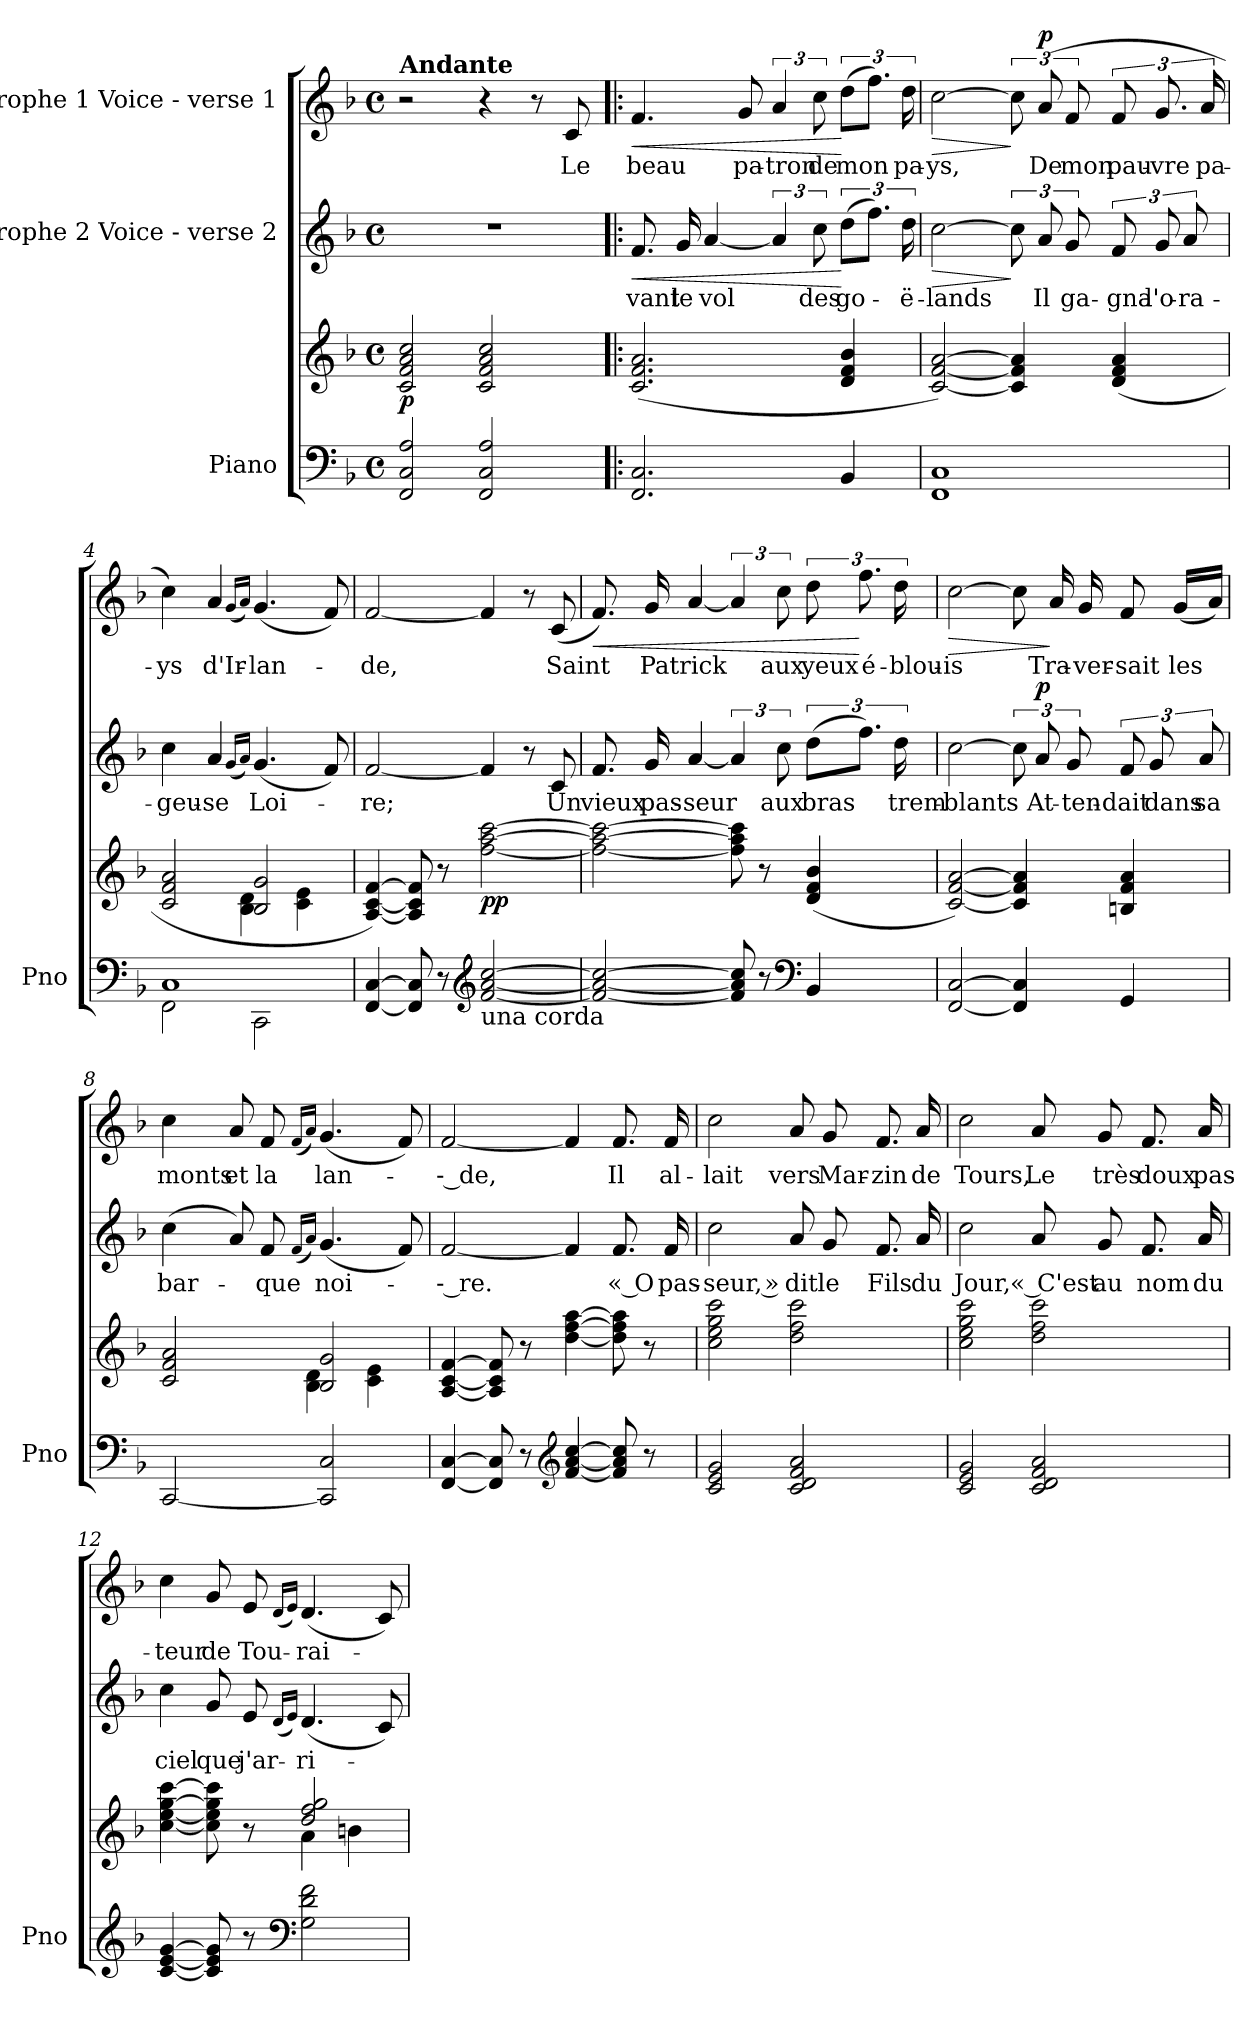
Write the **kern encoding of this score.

**kern	**kern	**dynam	**kern	**text	**dynam	**kern	**text	**dynam
*part3	*part3	*part3	*part2	*part2	*part2	*part1	*part1	*part1
*staff4	*staff3	*staff3/4	*staff2	*staff2	*staff2	*staff1	*staff1	*staff1
*I"Piano	*	*	*I"Strophe 2 Voice - verse 2	*	*	*I"Strophe 1 Voice - verse 1	*	*
*I'Pno	*	*	*	*	*	*	*	*
*clefF4	*clefG2	*	*clefG2	*	*	*clefG2	*	*
*k[b-]	*k[b-]	*	*k[b-]	*	*	*k[b-]	*	*
*M4/4	*M4/4	*	*M4/4	*	*	*M4/4	*	*
*met(c)	*met(c)	*	*met(c)	*	*	*met(c)	*	*
=1	=1	=1	=1	=1	=1	=1	=1	=1
!	!	!	!	!	!	!LO:TX:a:B:t=Andante	!	!
!	!	!LO:DY:b	!	!	!	!	!	!
2FF/ 2C/ 2A/	2c/ 2f/ 2a/ 2cc/	p	1r	.	.	2r	.	.
2FF/ 2C/ 2A/	2c/ 2f/ 2a/ 2cc/	.	.	.	.	4r	.	.
.	.	.	.	.	.	8r	.	.
!	!	!	!	!	!	!	!LO:LY:b	!
.	.	.	.	.	.	8c/	Le	.
=2!|:	=2!|:	=2!|:	=2!|:	=2!|:	=2!|:	=2!|:	=2!|:	=2!|:
!	!	!	!	!LO:LY:b	!LO:HP:b	!	!LO:LY:b	!LO:HP:b
2.FF/ 2.C/	(>2.c/ 2.f/ 2.a/	.	8.f/	- vant	<	4.f/	beau	<
!	!	!	!	!LO:LY:b	!	!	!	!
.	.	.	16g/	le	.	.	.	.
!	!	!	!	!LO:LY:b	!	!	!	!
.	.	.	[4a/	vol	.	.	.	.
!	!	!	!	!	!	!	!LO:LY:b	!
.	.	.	.	.	.	8g/	pa-	.
!	!	!	!	!	!	!	!LO:LY:b	!
.	.	.	6a/]	.	.	6a/	-tron	.
!	!	!	!	!LO:LY:b	!	!	!LO:LY:b	!
.	.	.	12cc\	des	.	12cc\	de	.
!	!	!	!	!LO:LY:b	!	!	!LO:LY:b	!
4BB-/	4d/ 4f/ 4b-/	.	(12dd\L	go-	[	(12dd\L	mon	[
.	.	.	12.ff\J)	.	.	12.ff\J)	.	.
!	!	!	!	!LO:LY:b	!	!	!LO:LY:b	!
.	.	.	24dd\	-ë-	.	24dd\	pa-	.
=3	=3	=3	=3	=3	=3	=3	=3	=3
!	!	!	!	!LO:LY:b	!LO:HP:b	!	!LO:LY:b	!LO:HP:b
1FF 1C	[2c/ [>2f/ [2a/)	.	[2cc\	-lands	>	[2cc\	-ys,	>
.	4c/] 4f/] 4a/]	.	12cc\]	.	]	12cc\]	.	]
!	!	!	!	!LO:LY:b	!	!	!LO:LY:b	!LO:DY:a
.	.	.	12a/	Il	.	(>12a/	De	p
!	!	!	!	!LO:LY:b	!	!	!LO:LY:b	!
.	.	.	12g/	ga-	.	12f/	mon	.
!	!	!	!	!LO:LY:b	!	!	!LO:LY:b	!
.	(4d/ 4f/ 4a/	.	12f/	-gna	.	12f/	pau-	.
!	!	!	!	!LO:LY:b	!	!	!LO:LY:b	!
.	.	.	12g/	l'o-	.	12.g/	-vre	.
!	!	!	!	!LO:LY:b	!	!	!	!
.	.	.	12a/	-ra-	.	.	.	.
!	!	!	!	!	!	!	!LO:LY:b	!
.	.	.	.	.	.	24a/	pa-	.
=4	=4	=4	=4	=4	=4	=4	=4	=4
*^	*^	*	*	*	*	*	*	*
!	!	!	!	!	!	!LO:LY:b	!	!	!LO:LY:b	!
1C	2FF\	2c/ 2f/ 2a/	2ryy	.	4cc\	-geu-	.	4cc\)	-ys	.
!	!	!	!	!	!	!LO:LY:b	!	!	!LO:LY:b	!
.	.	.	.	.	4a/	-se	.	4a/	d'Ir-	.
.	.	.	.	.	(16qg/LL	.	.	(16qg/LL	.	.
.	.	.	.	.	16qa/JJ)	.	.	16qa/JJ)	.	.
!	!	!	!	!	!	!LO:LY:b	!	!	!LO:LY:b	!
.	2CC\	2B-/ 2g/	4B-\ 4d\	.	(4.g/	Loi-	.	(4.g/	-lan-	.
.	.	.	4c\ 4e\	.	.	.	.	.	.	.
.	.	.	.	.	8f/)	.	.	8f/)	.	.
!!LO:LB:g=z
=5	=5	=5	=5	=5	=5	=5	=5	=5	=5	=5
!	!	!	!	!	!	!LO:LY:b	!	!	!LO:LY:b	!
2ryy	[<4FF/ [4C/	[<4A/ [4c/ [4f/)	2ryy	.	[2f/	-re;	.	[2f/	-de,	.
.	8FF/] 8C/]	8A/] 8c/] 8f/]	.	.	.	.	.	.	.	.
.	8r	8r	.	.	.	.	.	.	.	.
*clefG2	*	*	*	*	*	*	*	*	*	*
!LO:TX:b:t=una corda	!	!	!	!	!	!	!	!	!	!
!	!	!	!	!LO:DY:b	!	!	!	!	!	!
[<2f/ [2a/ [2cc/	2ryy	2ryy	[<2ff\ [<2aa\ [>2ccc\	pp	4f/]	.	.	4f/]	.	.
.	.	.	.	.	8r	.	.	8r	.	.
!	!	!	!	!	!	!LO:LY:b	!	!	!LO:LY:b	!
.	.	.	.	.	8c/	Un	.	(8c/	Saint	.
*v	*v	*	*	*	*	*	*	*	*	*
*	*v	*v	*	*	*	*	*	*	*
=6	=6	=6	=6	=6	=6	=6	=6	=6
!	!	!	!	!LO:LY:b	!	!	!	!LO:HP:b
2f/_ 2a/_ 2cc/_	2ff\_ 2aa\_ 2ccc\_	.	8.f/	vieux	.	8.f/)	.	<
!	!	!	!	!LO:LY:b	!	!	!LO:LY:b	!
.	.	.	16g/	pas-	.	16g/	Patrick	.
!	!	!	!	!LO:LY:b	!	!	!	!
.	.	.	[4a/	-seur	.	[4a/	.	.
8f/] 8a/] 8cc/]	8ff\] 8aa\] 8ccc\]	.	6a/]	.	.	6a/]	.	.
8r	8r	.	.	.	.	.	.	.
!	!	!	!	!LO:LY:b	!	!	!LO:LY:b	!
.	.	.	12cc\	aux	.	12cc\	aux	.
*clefF4	*	*	*	*	*	*	*	*
!	!	!	!	!LO:LY:b	!	!	!LO:LY:b	!
4BB-/	(>4d/ 4f/ 4b-/	.	(12dd\L	bras	.	12dd\	yeux	.
!	!	!	!	!	!	!	!LO:LY:b	!
.	.	.	12.ff\J)	.	.	12.ff\	é-	[
!	!	!	!	!LO:LY:b	!	!	!LO:LY:b	!
.	.	.	24dd\	trem-	.	24dd\	-blou-	.
=7	=7	=7	=7	=7	=7	=7	=7	=7
!	!	!	!	!LO:LY:b	!	!	!LO:LY:b	!LO:HP:b
[2FF/ [2C/	[2c/ [>2f/ [2a/)	.	[2cc\	-blants	.	[2cc\	-is	>
4FF/] 4C/]	4c/] 4f/] 4a/]	.	12cc\]	.	.	8cc\]	.	.
!	!	!	!	!LO:LY:b	!LO:DY:a	!	!	!
.	.	.	12a/	At-	p	.	.	.
!	!	!	!	!	!	!	!LO:LY:b	!
.	.	.	.	.	.	16a/	Tra-	]
!	!	!	!	!LO:LY:b	!	!	!	!
.	.	.	12g/	-ten-	.	.	.	.
!	!	!	!	!	!	!	!LO:LY:b	!
.	.	.	.	.	.	16g/	-ver-	.
!	!	!	!	!LO:LY:b	!	!	!LO:LY:b	!
4GG/	4Bn/ 4f/ 4a/	.	12f/	-dait	.	8f/	-sait	.
!	!	!	!	!LO:LY:b	!	!	!	!
.	.	.	12g/	dans	.	.	.	.
!	!	!	!	!	!	!	!LO:LY:b	!
.	.	.	.	.	.	(16g/LL	les	.
!	!	!	!	!LO:LY:b	!	!	!	!
.	.	.	12a/	sa	.	.	.	.
.	.	.	.	.	.	16a/JJ)	.	.
=8	=8	=8	=8	=8	=8	=8	=8	=8
*	*^	*	*	*	*	*	*	*
!	!	!	!	!	!LO:LY:b	!	!	!LO:LY:b	!
[2CC/	2c/ 2f/ 2a/	2ryy	.	(4cc\	bar-	.	4cc\	monts	.
!	!	!	!	!	!	!	!	!LO:LY:b	!
.	.	.	.	8a/)	.	.	8a/	et	.
!	!	!	!	!	!LO:LY:b	!	!	!LO:LY:b	!
.	.	.	.	8f/	-que	.	8f/	la	.
.	.	.	.	(16qf/LL	.	.	(16qf/LL	.	.
.	.	.	.	16qa/JJ)	.	.	16qa/JJ)	.	.
!	!	!	!	!	!LO:LY:b	!	!	!LO:LY:b	!
2CC/] 2C/	2B-/ 2g/	4B-\ 4d\	.	(4.g/	noi-	.	(4.g/	lan-	.
.	.	4c\ 4e\	.	.	.	.	.	.	.
.	.	.	.	8f/)	.	.	8f/)	.	.
*	*v	*v	*	*	*	*	*	*	*
!!LO:PB:g=z
=9	=9	=9	=9	=9	=9	=9	=9	=9
!	!	!	!	!LO:LY:b	!	!	!LO:LY:b	!
[4FF/ [4C/	[<4A/ [>4c/ [4f/	.	[2f/	-- re.	.	[2f/	-- de,	.
8FF/] 8C/]	8A/] 8c/] 8f/]	.	.	.	.	.	.	.
8r	8r	.	.	.	.	.	.	.
*clefG2	*	*	*	*	*	*	*	*
[4f/ [>4a/ [4cc/	[4dd\ [4ff\ [4aa\	.	4f/]	.	.	4f/]	.	.
!	!	!	!	!LO:LY:b	!LO:DY:a	!	!LO:LY:b	!
!	!	!	!	!	!LO:DY:n=1:a	!	!	!LO:DY:a
!	!	!	!	!	!	!	!	!LO:DY:n=1:a
8f/] 8a/] 8cc/]	8dd\] 8ff\] 8aa\]	.	8.f/	« O	other-dynamics f	8.f/	Il	other-dynamics f
8r	8r	.	.	.	.	.	.	.
!	!	!	!	!LO:LY:b	!	!	!LO:LY:b	!
.	.	.	16f/	pas-	.	16f/	al-	.
=10	=10	=10	=10	=10	=10	=10	=10	=10
!	!	!	!	!LO:LY:b	!	!	!LO:LY:b	!
2c/ 2e/ 2g/	2cc\ 2ee\ 2gg\ 2ccc\	.	2cc\	-seur, »	.	2cc\	-lait	.
!	!	!LO:DY:b	!	!LO:LY:b	!	!	!LO:LY:b	!
!	!	!LO:DY:n=1:b	!	!	!	!	!	!
2c/ 2d/ 2f/ 2a/	2dd\ 2ff\ 2ccc\	other-dynamics f	8a/	dit	.	8a/	vers	.
!	!	!	!	!LO:LY:b	!	!	!LO:LY:b	!
.	.	.	8g/	le	.	8g/	Mar-	.
!	!	!	!	!LO:LY:b	!	!	!LO:LY:b	!
.	.	.	8.f/	Fils	.	8.f/	-zin	.
!	!	!	!	!LO:LY:b	!	!	!LO:LY:b	!
.	.	.	16a/	du	.	16a/	de	.
=11	=11	=11	=11	=11	=11	=11	=11	=11
!	!	!	!	!LO:LY:b	!	!	!LO:LY:b	!
2c/ 2e/ 2g/	2cc\ 2ee\ 2gg\ 2ccc\	.	2cc\	Jour,	.	2cc\	Tours,	.
!	!	!	!	!LO:LY:b	!	!	!LO:LY:b	!
2c/ 2d/ 2f/ 2a/	2dd\ 2ff\ 2ccc\	.	8a/	« C'est	.	8a/	Le	.
!	!	!	!	!LO:LY:b	!	!	!LO:LY:b	!
.	.	.	8g/	au	.	8g/	très	.
!	!	!	!	!LO:LY:b	!	!	!LO:LY:b	!
.	.	.	8.f/	nom	.	8.f/	doux	.
!	!	!	!	!LO:LY:b	!	!	!LO:LY:b	!
.	.	.	16a/	du	.	16a/	pas-	.
=12	=12	=12	=12	=12	=12	=12	=12	=12
*	*^	*	*	*	*	*	*	*
!	!	!	!	!	!LO:LY:b	!	!	!LO:LY:b	!
[4c/ [>4e/ [4g/	[4cc\ [4ee\ [>4gg\ [>4ccc\	2ryy	.	4cc\	ciel	.	4cc\	-teur	.
!	!	!	!	!	!LO:LY:b	!	!	!LO:LY:b	!
8c/] 8e/] 8g/]	8cc\] 8ee\] 8gg\] 8ccc\]	.	.	8g/	que	.	8g/	de	.
!	!	!	!	!	!LO:LY:b	!	!	!LO:LY:b	!
8r	8r	.	.	8e/	j'ar-	.	8e/	Tou-	.
*clefF4	*	*	*	*	*	*	*	*	*
.	.	.	.	(16qd/LL	.	.	(16qd/LL	.	.
.	.	.	.	16qe/JJ)	.	.	16qe/JJ)	.	.
!	!	!	!	!	!LO:LY:b	!	!	!LO:LY:b	!
2G\ 2d\ 2f\	2dd/ 2ff/ 2gg/	4a\	.	(4.d/	-ri-	.	(4.d/	-rai-	.
.	.	4bn\	.	.	.	.	.	.	.
.	.	.	.	8c/)	.	.	8c/)	.	.
*	*v	*v	*	*	*	*	*	*	*
=	=	=	=	=	=	=	=	=
*-	*-	*-	*-	*-	*-	*-	*-	*-
